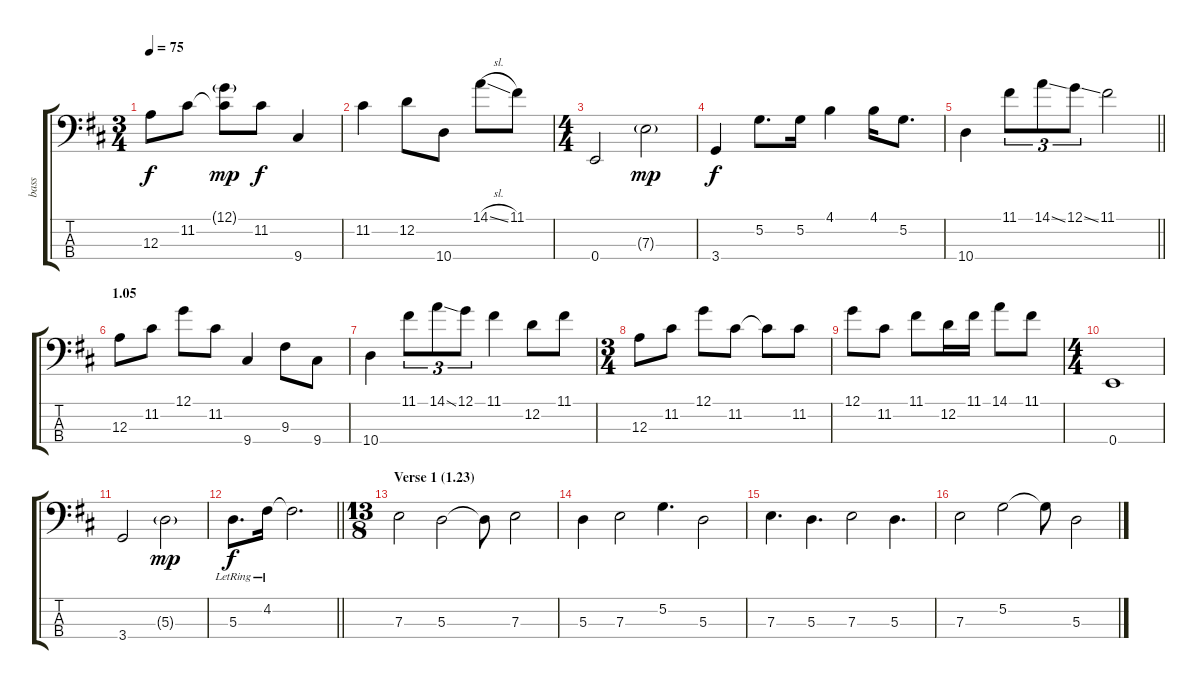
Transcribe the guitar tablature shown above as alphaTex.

\track ("bass" "bass") {instrument electricbassfinger}
\staff {score tabs}
\tuning (G2 D2 A1 E1) {hide}
\ts (3 4)
\tempo 75
\clef f4
\ks d
12.3.8{dy f} 11.2.8 (12.1{g} 11.2{t}).8{dy mp} 11.2.8{dy f} 9.4.4 |
11.2.4 12.2.8 10.4.8 14.1{sl}.8 11.1.8 |
\ts (4 4)
0.4.2 7.3{g}.2{dy mp} |
3.4.4{dy f} 5.2.8{d} 5.2.16 4.1.4 4.1.16 5.2.8{d} |
\barLineRight lightlight
10.4.4 11.1.8{tu (3 2)} 14.1{ss}.8{tu (3 2)} 12.1{ss}.8{tu (3 2)} 11.1.2 |
\section ("" "1.05")
12.3.8 11.2.8 12.1.8 11.2.8 9.4.4 9.3.8 9.4.8 |
10.4.4 11.1.8{tu (3 2)} 14.1{ss}.8{tu (3 2)} 12.1.8{tu (3 2)} 11.1.4 12.2.8 11.1.8 |
\ts (3 4)
12.3.8 11.2.8 12.1.8 11.2.8 11.2{t}.8 11.2.8 |
12.1.8 11.2.8 11.1.8 12.2.16 11.1.16 14.1.8 11.1.8 |
\ts (4 4)
0.4.1 |
3.4.2 5.3{g}.2{dy mp} |
\barLineRight lightlight
5.3{lr}.8{d dy f} 4.2{lr}.16 4.2{t}.2{d} |
\ts (13 8)
\section ("" "Verse 1 (1.23)")
7.3.2 5.3.2 5.3{t}.8 7.3.2 |
5.3.4 7.3.2 5.2.4{d} 5.3.2 |
7.3.4{d} 5.3.4{d} 7.3.2 5.3.4{d} |
7.3.2 5.2.2 5.2{t}.8 5.3.2
